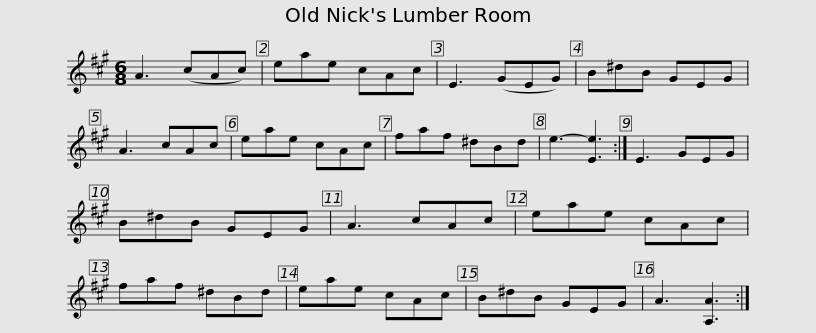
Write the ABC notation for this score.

X:1
L:1/8
M:6/8
I:linebreak $
K:A
V:1 treble
V:1
 A3 (cAc) | eae cAc | E3 (GEG) | B^dB GEG | A3 cAc | %5
 eae cAc | faf ^dBd | e3- [Ee]3 :|$ E3 GEG | B^dB GEG | %10
 A3 cAc | eae cAc | faf ^dBd | eae cAc | B^dB GEG | %15
 A3 [A,A]3 :| %16
